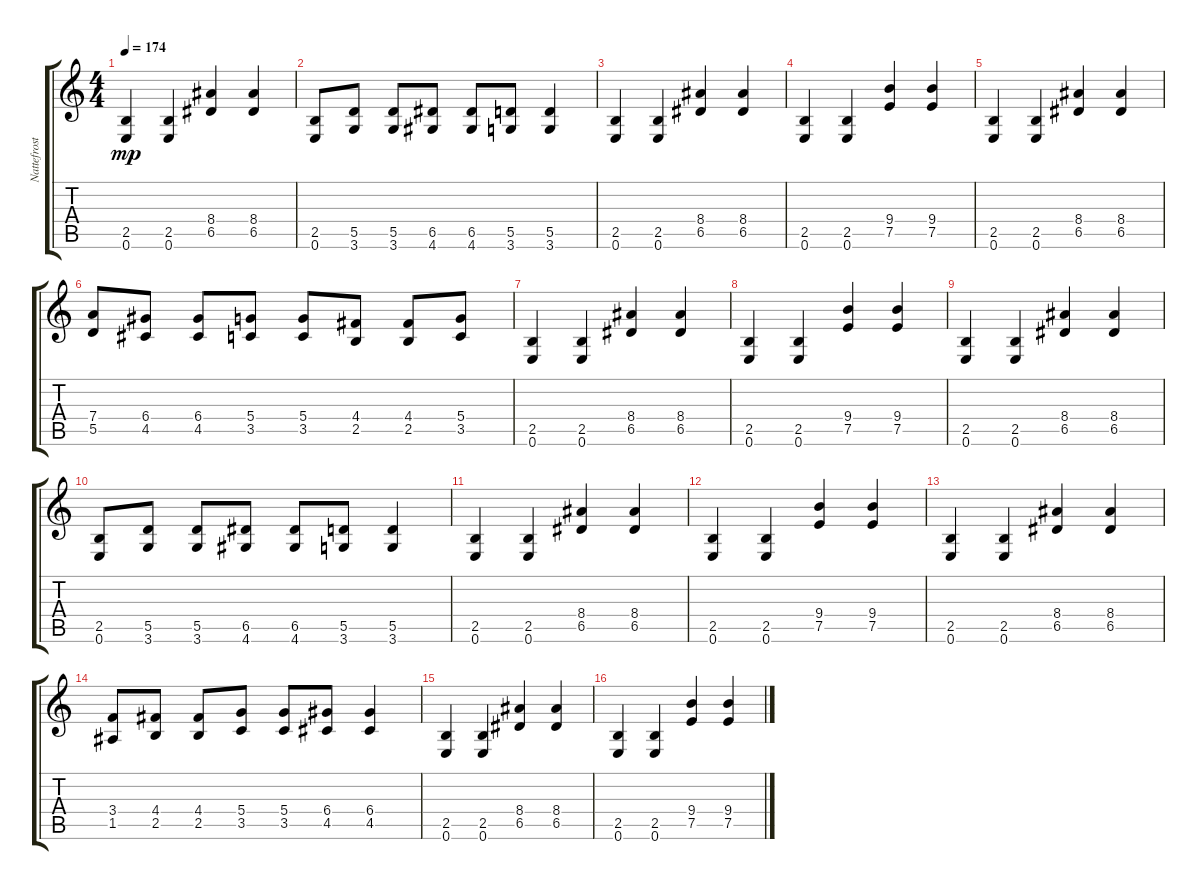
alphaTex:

\track ("Nattefrost - Guitar" "Nattefrost") {instrument distortionguitar}
\staff {score tabs}
\tuning (E4 B3 G3 D3 A2 E2) {hide}
\ts (4 4)
\tempo 174
\clef g2
\ks c
(2.5 0.6).4{dy mp} (2.5 0.6).4 (8.4 6.5).4 (8.4 6.5).4 |
(2.5 0.6).8 (5.5 3.6).8 (5.5 3.6).8 (6.5 4.6).8 (6.5 4.6).8 (5.5 3.6).8 (5.5 3.6).4 |
(2.5 0.6).4 (2.5 0.6).4 (8.4 6.5).4 (8.4 6.5).4 |
(2.5 0.6).4 (2.5 0.6).4 (9.4 7.5).4 (9.4 7.5).4 |
(2.5 0.6).4 (2.5 0.6).4 (8.4 6.5).4 (8.4 6.5).4 |
(7.4 5.5).8 (6.4 4.5).8 (6.4 4.5).8 (5.4 3.5).8 (5.4 3.5).8 (4.4 2.5).8 (4.4 2.5).8 (5.4 3.5).8 |
(2.5 0.6).4 (2.5 0.6).4 (8.4 6.5).4 (8.4 6.5).4 |
(2.5 0.6).4 (2.5 0.6).4 (9.4 7.5).4 (9.4 7.5).4 |
(2.5 0.6).4 (2.5 0.6).4 (8.4 6.5).4 (8.4 6.5).4 |
(2.5 0.6).8 (5.5 3.6).8 (5.5 3.6).8 (6.5 4.6).8 (6.5 4.6).8 (5.5 3.6).8 (5.5 3.6).4 |
(2.5 0.6).4 (2.5 0.6).4 (8.4 6.5).4 (8.4 6.5).4 |
(2.5 0.6).4 (2.5 0.6).4 (9.4 7.5).4 (9.4 7.5).4 |
(2.5 0.6).4 (2.5 0.6).4 (8.4 6.5).4 (8.4 6.5).4 |
(3.4 1.5).8 (4.4 2.5).8 (4.4 2.5).8 (5.4 3.5).8 (5.4 3.5).8 (6.4 4.5).8 (6.4 4.5).4 |
(2.5 0.6).4 (2.5 0.6).4 (8.4 6.5).4 (8.4 6.5).4 |
(2.5 0.6).4 (2.5 0.6).4 (9.4 7.5).4 (9.4 7.5).4
